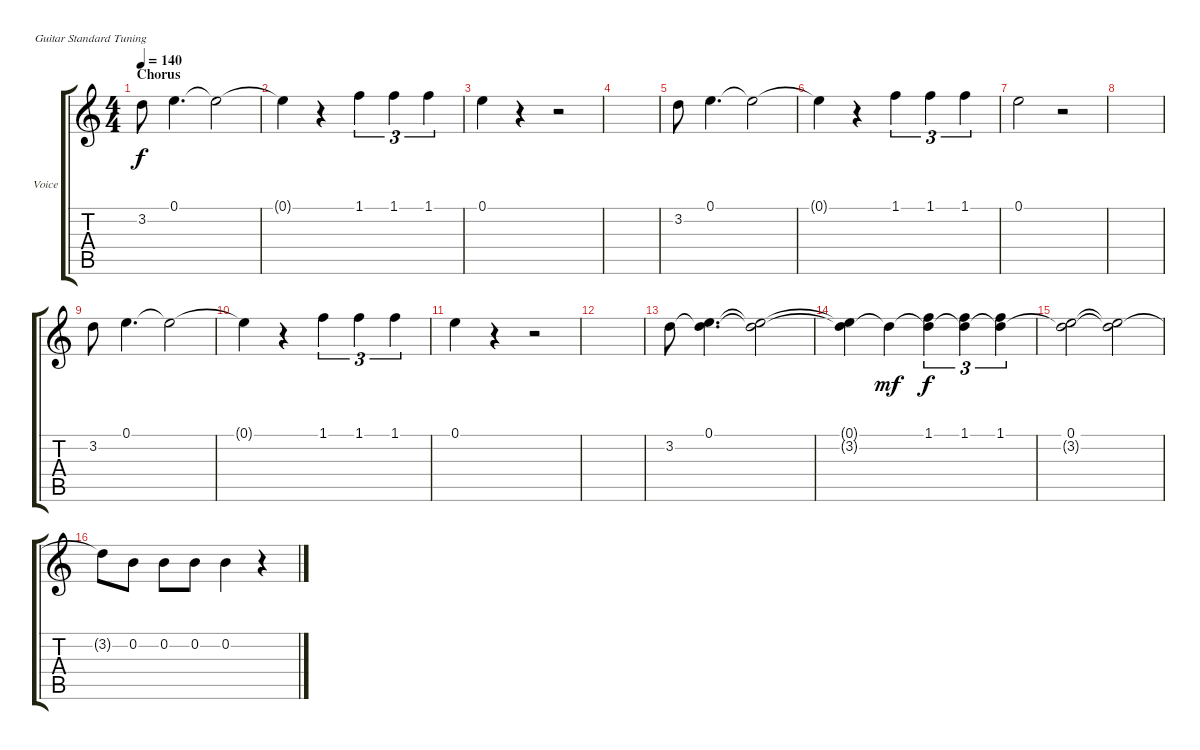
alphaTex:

\defaultSystemsLayout 4
\bracketExtendMode groupsimilarinstruments
\firstSystemTrackNameOrientation horizontal
\otherSystemsTrackNameOrientation horizontal
\track ("Vocal" "Voice") {mute instrument lead6voice}
\staff {score tabs}
\tuning (E4 B3 G3 D3 A2 E2)
\displaytranspose 12
\ts (4 4)
\section ("" "Chorus")
\tempo 140
\clef g2
\scale
0.333333
\ks c
3.2.8{lyrics (0 "") lyrics (1 "") lyrics (2 "") lyrics (3 "") lyrics (4 "") dy f} 0.1.4{d lyrics (0 "") lyrics (1 "") lyrics (2 "") lyrics (3 "") lyrics (4 "")} 0.1{t}.2{lyrics (0 "") lyrics (1 "") lyrics (2 "") lyrics (3 "") lyrics (4 "")} |
\scale
0.333333 0.1{t}.4{lyrics (0 "") lyrics (1 "") lyrics (2 "") lyrics (3 "") lyrics (4 "")} r.4 1.1.4{tu (3 2) lyrics (0 "") lyrics (1 "") lyrics (2 "") lyrics (3 "") lyrics (4 "")} 1.1.4{tu (3 2) lyrics (0 "") lyrics (1 "") lyrics (2 "") lyrics (3 "") lyrics (4 "")} 1.1.4{tu (3 2) lyrics (0 "") lyrics (1 "") lyrics (2 "") lyrics (3 "") lyrics (4 "")} |
\scale
0.333333 0.1.4{lyrics (0 "") lyrics (1 "") lyrics (2 "") lyrics (3 "") lyrics (4 "")} r.4 r.2 |
\scale
0.333333 |
\scale
0.333333 3.2.8{lyrics (0 "") lyrics (1 "") lyrics (2 "") lyrics (3 "") lyrics (4 "")} 0.1.4{d lyrics (0 "") lyrics (1 "") lyrics (2 "") lyrics (3 "") lyrics (4 "")} 0.1{t}.2{lyrics (0 "") lyrics (1 "") lyrics (2 "") lyrics (3 "") lyrics (4 "")} |
\scale
0.333333 0.1{t}.4{lyrics (0 "") lyrics (1 "") lyrics (2 "") lyrics (3 "") lyrics (4 "")} r.4 1.1.4{tu (3 2) lyrics (0 "") lyrics (1 "") lyrics (2 "") lyrics (3 "") lyrics (4 "")} 1.1.4{tu (3 2) lyrics (0 "") lyrics (1 "") lyrics (2 "") lyrics (3 "") lyrics (4 "")} 1.1.4{tu (3 2) lyrics (0 "") lyrics (1 "") lyrics (2 "") lyrics (3 "") lyrics (4 "")} |
\scale
0.333333 0.1.2{lyrics (0 "") lyrics (1 "") lyrics (2 "") lyrics (3 "") lyrics (4 "")} r.2 |
\scale
0.333333 |
\scale
0.333333 3.2.8{lyrics (0 "") lyrics (1 "") lyrics (2 "") lyrics (3 "") lyrics (4 "")} 0.1.4{d lyrics (0 "") lyrics (1 "") lyrics (2 "") lyrics (3 "") lyrics (4 "")} 0.1{t}.2{lyrics (0 "") lyrics (1 "") lyrics (2 "") lyrics (3 "") lyrics (4 "")} |
\scale
0.333333 0.1{t}.4{lyrics (0 "") lyrics (1 "") lyrics (2 "") lyrics (3 "") lyrics (4 "")} r.4 1.1.4{tu (3 2) lyrics (0 "") lyrics (1 "") lyrics (2 "") lyrics (3 "") lyrics (4 "")} 1.1.4{tu (3 2) lyrics (0 "") lyrics (1 "") lyrics (2 "") lyrics (3 "") lyrics (4 "")} 1.1.4{tu (3 2) lyrics (0 "") lyrics (1 "") lyrics (2 "") lyrics (3 "") lyrics (4 "")} |
\scale
0.333333 0.1.4{lyrics (0 "") lyrics (1 "") lyrics (2 "") lyrics (3 "") lyrics (4 "")} r.4 r.2 |
\scale
0.333333 |
\scale
0.333333 3.2.8{lyrics (0 "") lyrics (1 "") lyrics (2 "") lyrics (3 "") lyrics (4 "")} (0.1 3.2{t}).4{d lyrics (0 "") lyrics (1 "") lyrics (2 "") lyrics (3 "") lyrics (4 "")} (0.1{t} 3.2{t}).2{lyrics (0 "") lyrics (1 "") lyrics (2 "") lyrics (3 "") lyrics (4 "")} |
\scale
0.333333 (0.1{t} 3.2{t}).4{lyrics (0 "") lyrics (1 "") lyrics (2 "") lyrics (3 "") lyrics (4 "")} 3.2{t}.4{lyrics (0 "") lyrics (1 "") lyrics (2 "") lyrics (3 "") lyrics (4 "") dy mf} (1.1 3.2{t}).4{tu (3 2) lyrics (0 "") lyrics (1 "") lyrics (2 "") lyrics (3 "") lyrics (4 "") dy f} (1.1 3.2{t}).4{tu (3 2) lyrics (0 "") lyrics (1 "") lyrics (2 "") lyrics (3 "") lyrics (4 "")} (1.1 3.2{t}).4{tu (3 2) lyrics (0 "") lyrics (1 "") lyrics (2 "") lyrics (3 "") lyrics (4 "")} |
\scale
0.333333 (0.1 3.2{t}).2{lyrics (0 "") lyrics (1 "") lyrics (2 "") lyrics (3 "") lyrics (4 "")} (0.1{t} 3.2{t}).2{lyrics (0 "") lyrics (1 "") lyrics (2 "") lyrics (3 "") lyrics (4 "")} |
\scale
0.333333 3.2{t}.8{lyrics (0 "") lyrics (1 "") lyrics (2 "") lyrics (3 "") lyrics (4 "")} 0.2.8{lyrics (0 "") lyrics (1 "") lyrics (2 "") lyrics (3 "") lyrics (4 "")} 0.2.8{lyrics (0 "") lyrics (1 "") lyrics (2 "") lyrics (3 "") lyrics (4 "")} 0.2.8{lyrics (0 "") lyrics (1 "") lyrics (2 "") lyrics (3 "") lyrics (4 "")} 0.2.4{lyrics (0 "") lyrics (1 "") lyrics (2 "") lyrics (3 "") lyrics (4 "")} r.4
